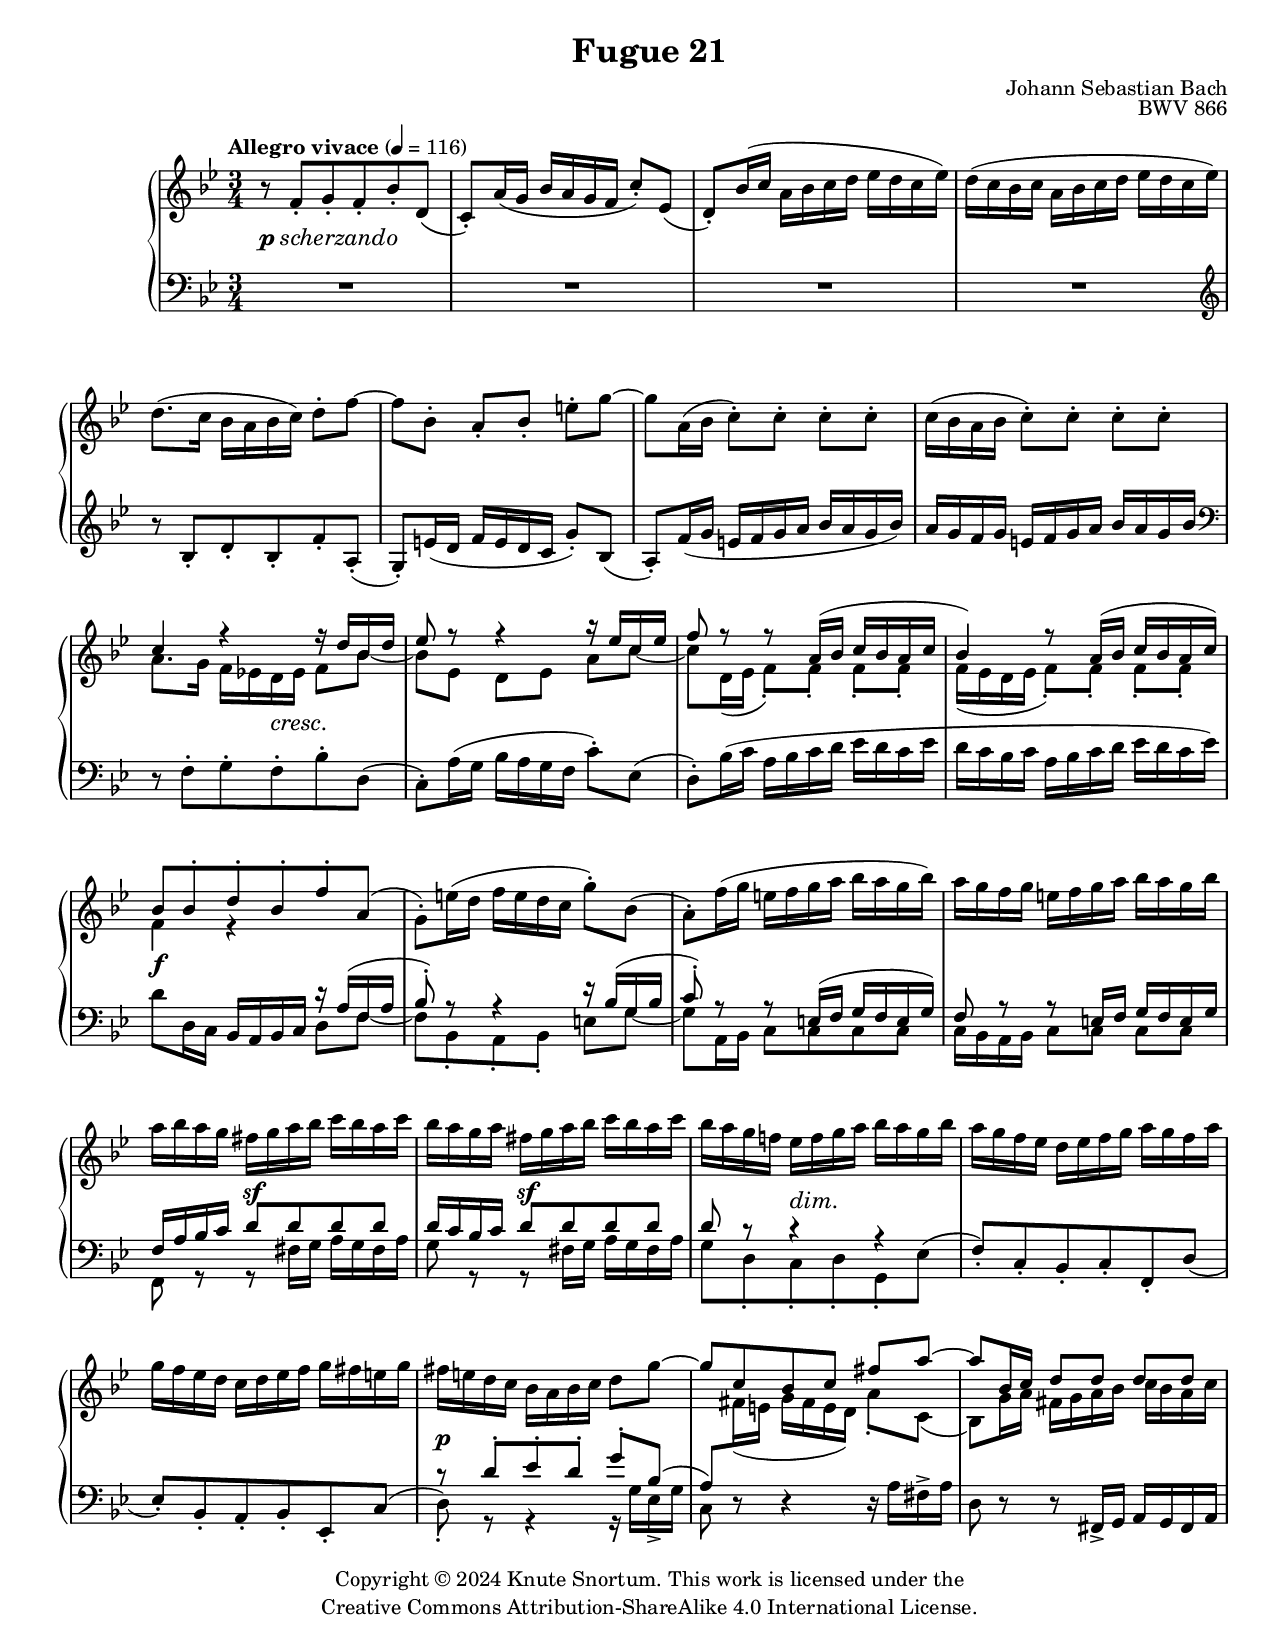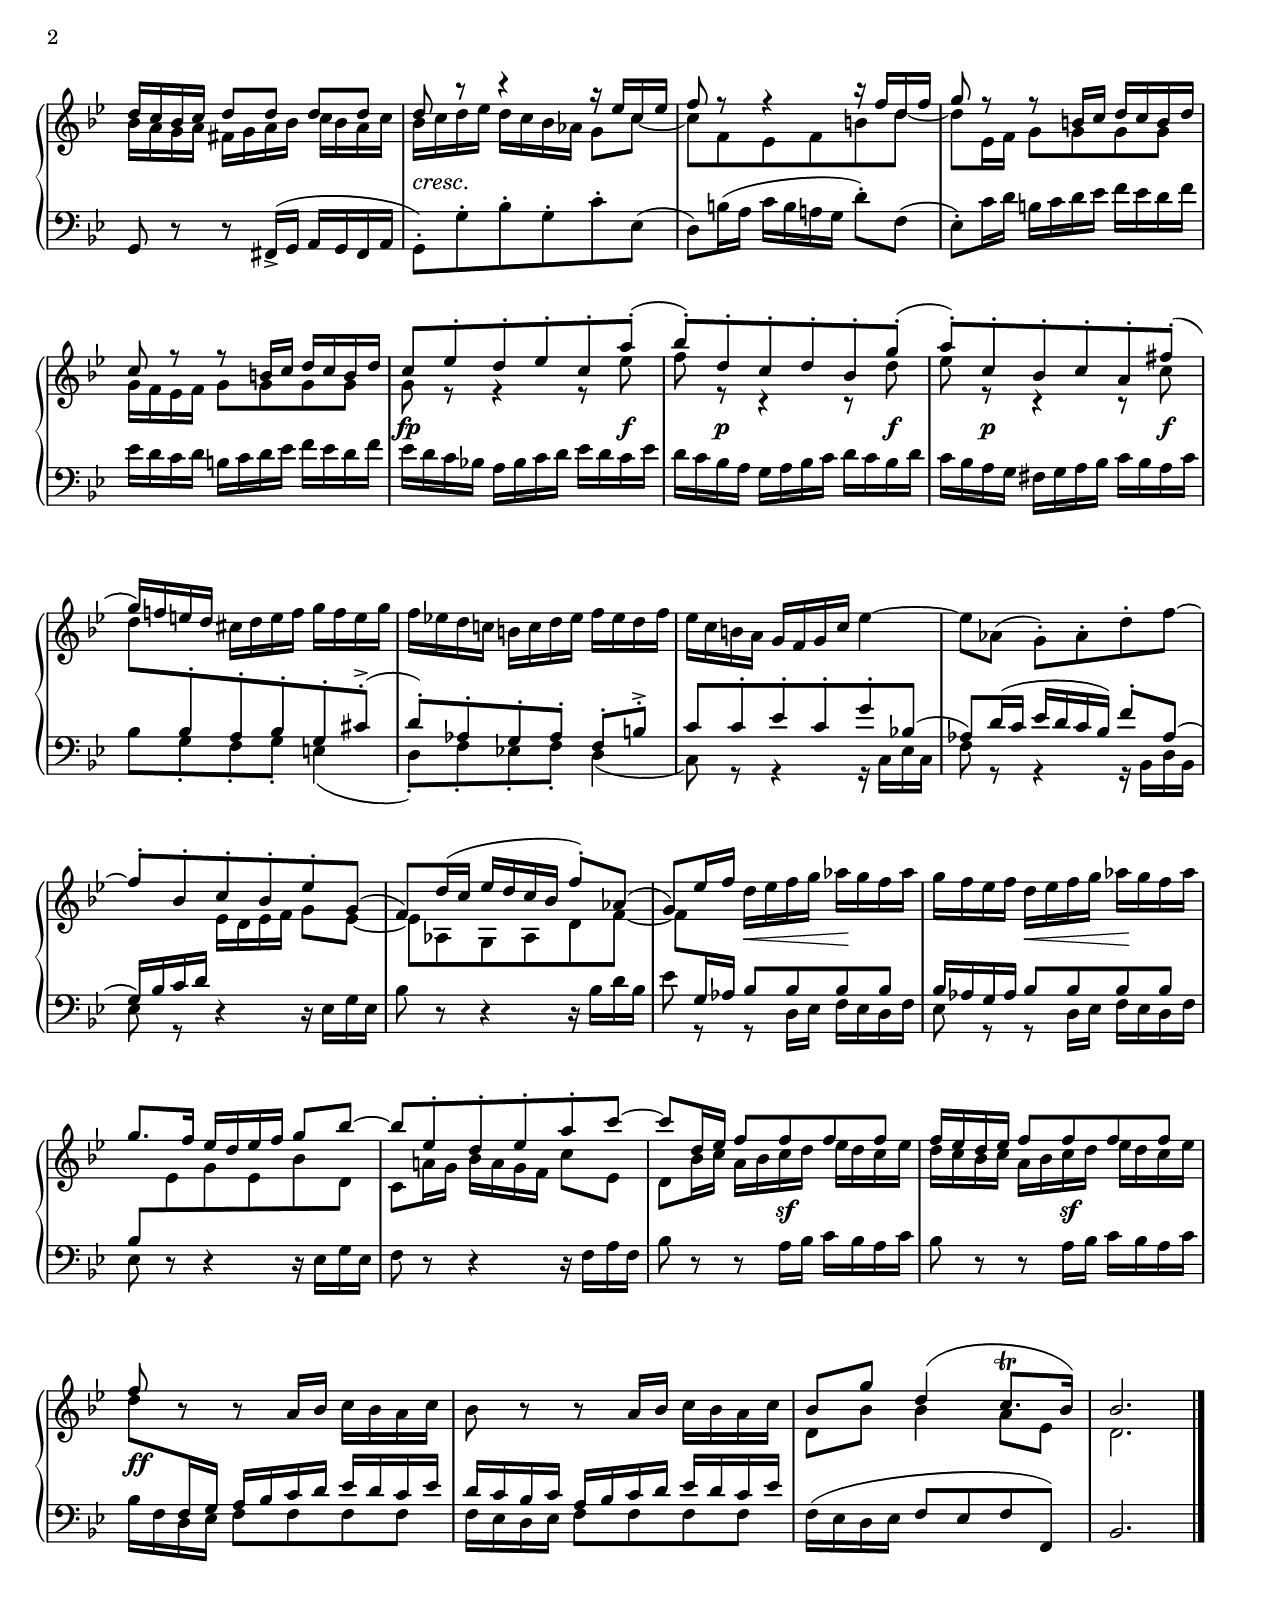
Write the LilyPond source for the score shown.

\version "2.24.0"

\include "includes/header-paper.ily"
%...+....1....+....2....+....3....+....4....+....5....+....6....+....7....+....

\version "2.24.0"
\language "english"

\include "global-variables.ily"

%%% Positions and shapes %%%

slurShapeA = \shape #'((0 . -1.5) (0 . 0.5) (0 . 0.5) (0 . -1)) \etc
slurShapeB = \shape #'((0 . 0) (0 . 1) (0 . 1) (0 . 0)) \etc

%%% Music %%%

global = {
  \time 3/4
  \key bf \major
}

rightHandUpper = \relative {
  r8 f'-. g-. f-. bf-. d,( |
  c8-.) a'16( g  bf a g f  c'8-.) ef,( |
  d8-.) bf'16( c  a bf c d  ef d c ef) |
  d16( c bf c  a bf c d  ef d c ef) |
  d8.( c16  bf a bf c)  d8-. f~ |
  f8 bf,-. a-.[ bf-.] e-. g~ |
  g8 a,16( bf  c8-.) c-. c-.[ c-.] |
  c16( bf a bf  c8-.) c-. c-.[ c-.] |
  
  \barNumberCheck 9
  \voiceOne c4 r  r16 d bf d |
  ef8 r r4  r16 ef c ef |
  f8 r r a,16( bf  c bf a c |
  bf4)  r8 a16( bf  c bf a c) |
  bf8 bf-. d-. bf-. f'-. a,( |
  \oneVoice g8-.) e'16( d  f e d c  g'8-.) bf,( |
  a8-.) f'16( g  e f g a  bf a g bf) |
  a16 g f g  e f g a  bf a g bf |
  
  \barNumberCheck 17
  a16 bf a g  fs g a bf  c bf a c |
  bf16 a g a  fs g a bf  c bf a c |
  bf16 a g f!  ef f g a  bf a g bf |
  a16 g f ef  d ef f g  a g f a |
  g16 f ef d  c d ef f  g fs e g |
  fs16 e d c  bf a bf c  d8 g~ |
  \voiceOne g8 c, bf c  fs[ a]~ |
  a8 bf,16 c  d8 d d[ d] |
  
  \barNumberCheck 25
  d16 c bf c  d8 d d[ d] |
  d8 r r4  r16 ef c ef |
  f8 r r4  r16 f d f |
  g8 r r b,16 c  d c b d |
  c8 r r b16 c  d c b d |
  c8 ef-. d-. ef-. c-. a'-.( |
  bf8-.) d,-. c-. d-. bf-. g'-.( |
  a8-.) c,-. bf-. c-. a-. fs'-.( |
  
  \barNumberCheck 33
  g16) f! e d  \oneVoice cs d e f  g f e g |
  f16 ef! d c!  b c d ef  f ef d f |
  ef16 c b a  g f g c  ef4~ |
  ef8[ af,]( g-.) af-. d-. f~ |
  \voiceOne f8-. bf,-. c-. bf-. ef-. g,( |
  f8) d'16( c  ef d c bf  f'8-.) af,( |
  g8) ef'16 f  \oneVoice d ef f g  af g f af |
  g16 f ef f  d ef f g  af g f af |
  
  \barNumberCheck 41
  \voiceOne g8. f16  ef d ef f  g8 bf~ |
  bf8 ef,-. d-. ef-. a-. c~ |
  c8 d,16 ef  f8 f f f |
  f16 ef d ef  f8 f f f |
  f8 \oneVoice r  r a,16 bf  c bf a c |
  bf8 r  r a16 bf  c bf a c |
  \voiceOne bf8 g'  d4-\slurShapeA (  c8.-\insideSlur \trill bf16) |
  bf2. |
  \bar "|."
} 


rightHandLower = \relative {
  s2. * 8 |
  
  \barNumberCheck 9
  \voiceFour a'8. g16  f ef! d ef  f8 bf~ |
  bf8 ef,  d[ ef]  a c~ |
  c8 d,16( ef  f8-.) f-.  f-.[ f-.] |
  f16( ef d ef  f8-.) f-.  f-.[ f-.] |
  f4 r \voiceDown r16 a,( f a |
  bf8-.) r r4  r16 bf( g bf |
  c8-.) r r e,16( f  g f e g) |
  f8 r  r e16 f  g f e g |
  
  \barNumberCheck 17
  f16 a bf c  d8 d d d |
  d16 c bf c  d8 d d d |
  d8 r r4 r |
  s2. * 2 |
  r8 d-. ef-. d-.  g-.[ bf,]( |
  a8) \voiceUp fs'16( e  g fs e d)  a'8-. c,( |
  bf8) g'16 a  fs g a bf  c bf a c |
  
  \barNumberCheck 25
  bf16 a g a  fs g a bf  c bf a c |
  % second beat, fourth 16th, af, SrcB, SrcC
  bf16 c d ef  d c bf af  g8 c~ |
  c8 f, ef f b d~ |
  d8 ef,16 f  g8 g g g |
  g16 f ef f  g8 g g g |
  g8 r r4 r8 ef' |
  f8 r r4 r8 d |
  ef8 r r4 r8 c |
  
  \barNumberCheck 33
  d8 \voiceDown bf,-. a-. bf-. g-. cs-.->( |
  d8-.) af-. g-. af-. f-.[ b-.]-> |
  c8 c-. ef-. c-. g'-. bf,!( |
  af8) d16( c  ef d c bf)  f'8-. af,( |
  g16) bf c d  \voiceUp ef d ef f  g8 ef~ |
  ef8 af, g af d f~ |
  f8 \voiceDown g,16 af  bf8 bf bf bf |
  bf16 af g af  bf8 bf bf bf |
  
  \barNumberCheck 41
  bf8 \voiceUp ef g ef bf' d, |
  c8 a'!16 g  bf a g f  c'8 ef, |
  d8 bf'16 c  a bf c d  ef d c ef |
  d16 c bf c  a bf c d  ef d c ef |
  d8 \voiceDown f,,16 g  a bf c d  ef d c ef |
  d16 c bf c  a bf c d  ef d c ef |
  \voiceUp d8 bf'  bf4  a8 ef |
  d2. |
}

rightHand = {
  \global
  <<
    \new Voice \rightHandUpper
    \new Voice \rightHandLower
  >>
}

leftHand = \relative {
  \global
  \clef bass
  R2. * 4 |
  \clef treble r8 bf8-. d-. bf-. f'-. a,-.( |
  g8-.) e'16( d  f e d c  g'8-.) bf,( |
  a8-.) f'16( g  e f g a  bf a g bf) |
  a16 g f g  e f g a  bf a g bf |
  
  \barNumberCheck 9
  \clef bass r8 f,-. g-. f-. bf-. d,( |
  c8-.) a'16( g  bf a g f  c'8-.) ef,( |
  d8-.) bf'16( c  a bf c d  ef d c ef |
  d16 c bf c  a bf c d  ef d c ef) |
  d8 d,16 c  bf a bf c  \voiceTwo d8 f~ |
  f8 bf,-. a-. bf-.  e[ g]~ |
  g8 a,16 bf  c8 c c c |
  c16 bf a bf  c8 c c[ c] |
  
  \barNumberCheck 17
  f,8 r  r fs'16 g  a g fs a |
  g8 r  r fs16 g  a g fs a |
  g8 d-. c-. d-. g,-. ef'^( |
  \oneVoice f8-.) c-. bf-. c-. f,-. d'( |
  ef8-.) bf-. a-. bf-. ef,-. c'( |
  \voiceTwo d8-.) r r4  r16 g ef-> g |
  c,8 \oneVoice r r4  r16 a' fs-> a |
  d,8 r r fs,16-> g  a g fs a |
  
  \barNumberCheck 25
  g8 r r fs16(-> g  a g fs a |
  g8-.) g'-. bf-. g-. c-. ef,( |
  d8) b'16( a  c b a! g  d'8-.) f,( |
  ef8-.) c'16 d b c d ef  f ef d f |
  ef16 d c d  b c d ef  f ef d f |
  ef16 d c bf! a bf c d  ef d c ef |
  d16 c bf a  g a bf c  d c bf d |
  c16 bf a g  fs g a bf  c bf a c |
  
  \barNumberCheck 33
  \voiceTwo bf8 g-. f-. g-. e4( |
  d8-.) f-. ef!-. f-.  d4(
  c8) r r4  r16 c ef c |
  f8 r r4  r16 bf, d bf |
  ef8 r \oneVoice r4  r16 ef g ef |
  bf'8 r r4  r16 bf d bf |
  ef8 \voiceTwo r r d,16 ef  f ef d f |
  ef8  r r d16 ef  f ef d f |
  
  \barNumberCheck 41
  ef8 \oneVoice r r4  r16 ef g ef |
  f8 r r4  r16 f a f |
  bf8 r  r a16 bf  c bf a c |
  bf8 r  r a16 bf  c bf a c |
  \voiceTwo bf16 f d ef  f8 f f f |
  f16 ef d ef  f8 f f f |
  \oneVoice f16-\slurShapeB ( ef d ef  f8 ef f f,) |
  bf2. |
}

dynamics = {
  \override TextScript.Y-offset = -0.5
  \override DynamicTextSpanner.style = #'none
  \tag layout { s2.^\pScherzondo } \tag midi { s2.\p } |
  s2. * 7 |
  
  \barNumberCheck 9
  s4. s-\tweak Y-offset -7 \cresc |
  s2. * 3 |
  s2.-\tweak Y-offset -6 \f |
  s2. * 3 |
  
  \barNumberCheck 17
  s4 s8\sf \tag layout { s4. } \tag midi { s4.\f } |
  s4 s8\sf \tag layout { s4. } \tag midi { s4.\f } |
  s4 s2-\tweak Y-offset -1 \dim |
  s2. * 2 |
  s2.-\tweak Y-offset -5.5 \p |
  s2. * 2 |
  
  \barNumberCheck 25
  s2. |
  s2.-\tweak Y-offset -6 \cresc |
  s2. * 3 |
  s2\fp s8 s\f |
  s8 s\p s4. s8\f  
  s8 s\p s4. s8\f 
  
  \barNumberCheck 33
  s2. * 6 |
  s4 s\< s\! |
  s4 s\< s\! |
  
  \barNumberCheck 41
  s2. * 2 |
  s4. s8\sf \tag layout { s4 } \tag midi { s4\f } |
  s4. s8\sf \tag layout { s4 } \tag midi { s4\f } |
  s2.-\tweak Y-offset -6 \ff |
  s2. * 2 |
}

tempi = {
  \tempo "Allegro vivace" 4 = 116
  s2. * 46 |
  \set Score.tempoHideNote = ##t
  \tempo 4 = 100
  s4 \tempo 4 = 92 s \tempo 4 = 84 s |
  \tempo 4 = 60
  s2. |
}

forceBreaks = {
  % page 1
  \repeat unfold 3 { s2.\noBreak } s2.\break\noPageBreak
  \repeat unfold 3 { s2.\noBreak } s2.\break\noPageBreak
  \repeat unfold 3 { s2.\noBreak } s2.\break\noPageBreak
  \repeat unfold 3 { s2.\noBreak } s2.\break\noPageBreak
  \repeat unfold 3 { s2.\noBreak } s2.\break\noPageBreak
  \repeat unfold 3 { s2.\noBreak } s2.\pageBreak
  
  % page 2
  \repeat unfold 3 { s2.\noBreak } s2.\break\noPageBreak
  \repeat unfold 3 { s2.\noBreak } s2.\break\noPageBreak
  \repeat unfold 3 { s2.\noBreak } s2.\break\noPageBreak
  \repeat unfold 3 { s2.\noBreak } s2.\break\noPageBreak
  \repeat unfold 3 { s2.\noBreak } s2.\break\noPageBreak
}

fugueTwentyOneNotes =
\score {
  \header {
    title = "Fugue 21"
  }
  \keepWithTag layout  
  \new PianoStaff \with {
    \override StaffGrouper.staff-staff-spacing = 
      #'((basic-distance . 10)
         (padding . 1))
  } <<
    \new Staff = "upper" \rightHand
    \new Dynamics \dynamics
    \new Staff = "lower" \leftHand
    \new Dynamics \tempi
    \new Devnull \forceBreaks
  >>
  \layout {
    \context {
      \Score
      \override Stem.details.beamed-lengths = #'(3.5 3.9)
    }
  }
}

\include "articulate.ly"

fugueTwentyOneMidi =
\book {
  \bookOutputName "fugue-21-bwv-866"
  \score {
    \keepWithTag midi
    \articulate <<
      \new Staff = "upper" << \rightHand \dynamics \tempi >>
      \new Staff = "lower" << \leftHand \dynamics \tempi >>
    >>
    \midi {}
  }
}


\header {
  title = "Fugue 21"
  composer = "Johann Sebastian Bach"
  opus = "BWV 866"
}
  
\paper {
  print-all-headers = ##f
} 
 
\fugueTwentyOneNotes
\fugueTwentyOneMidi